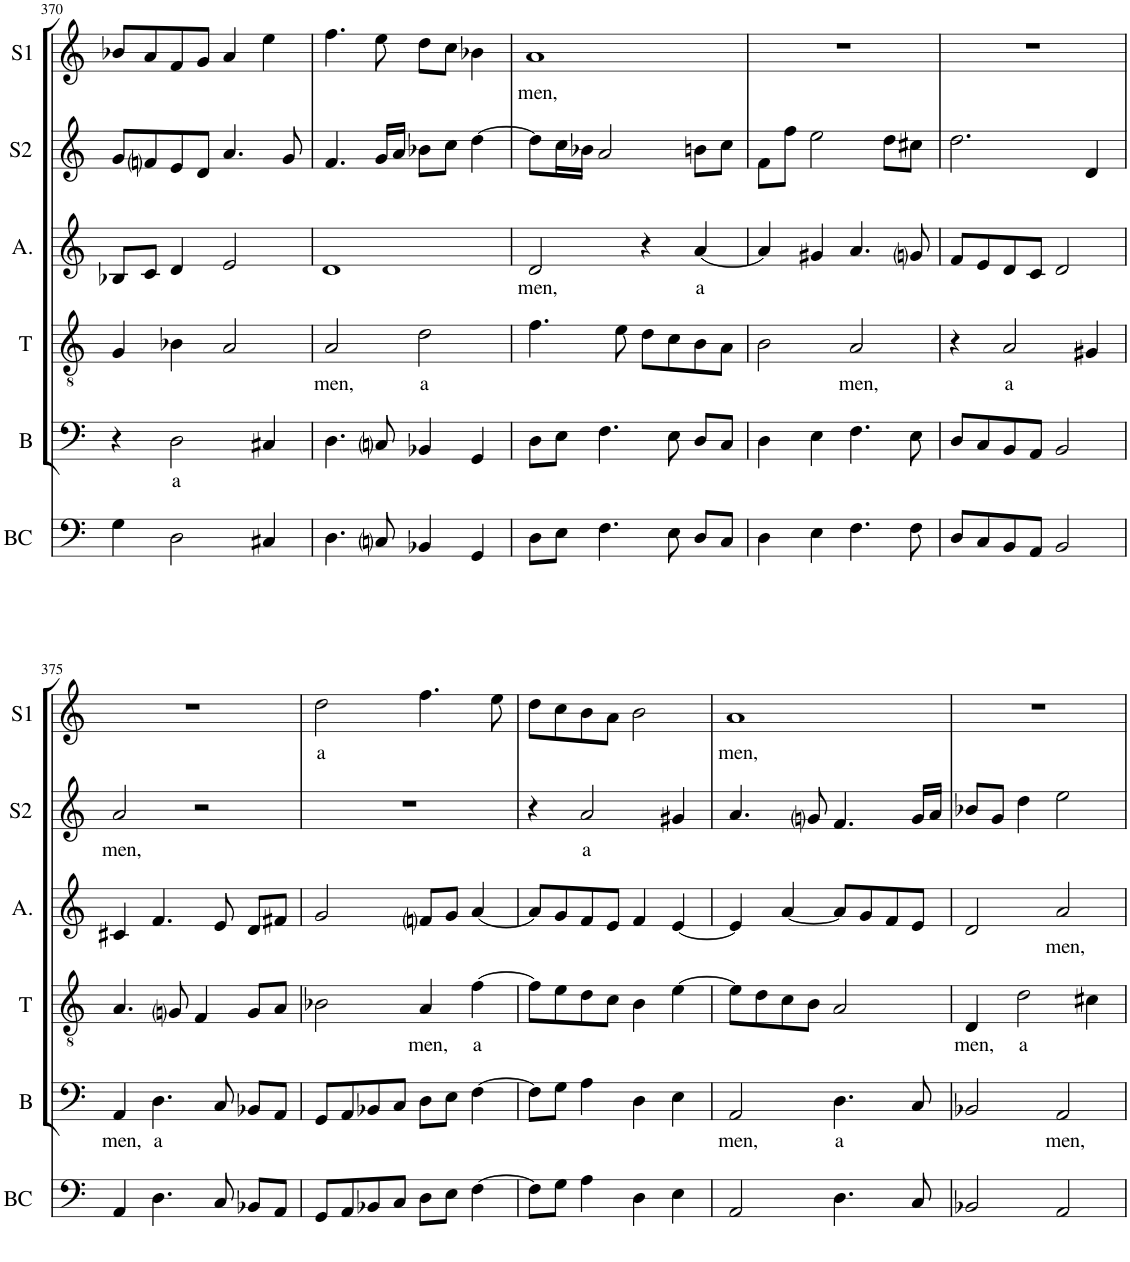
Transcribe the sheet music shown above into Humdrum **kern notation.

**kern	**kern	**text	**kern	**text	**kern	**text	**kern	**text	**kern	**text
*part6	*part5	*part5	*part4	*part4	*part3	*part3	*part2	*part2	*part1	*part1
*staff6	*staff5	*staff5	*staff4	*staff4	*staff3	*staff3	*staff2	*staff2	*staff1	*staff1
*I"BC	*I"B	*	*I"T	*	*I"Alto	*	*I"S2	*	*I"S1	*
*I'BC	*I'B	*	*I'T	*	*I'A.	*	*I'S2	*	*I'S1	*
!!LO:PB:g=z
*clefF4	*clefF4	*	*clefGv2	*	*clefG2	*	*clefG2	*	*clefG2	*
*k[]	*k[]	*	*k[]	*	*k[]	*	*k[]	*	*k[]	*
*M4/4	*M4/4	*	*M4/4	*	*M4/4	*	*M4/4	*	*M4/4	*
=370	=370	=370	=370	=370	=370	=370	=370	=370	=370	=370
4G\	4r	.	4G/	.	8B-X/L	.	8g/L	.	8b-X/L	.
.	.	.	.	.	8c/J	.	8fni/	.	8a/	.
!	!	!LO:LY:b	!	!	!	!	!	!	!	!
2D\	2D\	a	4B-X\	.	4d/	.	8e/	.	8f/	.
.	.	.	.	.	.	.	8d/J	.	8g/J	.
.	.	.	2A/	.	2e/	.	4.a/	.	4a/	.
4C#X/	4C#X/	.	.	.	.	.	.	.	4ee\	.
.	.	.	.	.	.	.	8g/	.	.	.
=371	=371	=371	=371	=371	=371	=371	=371	=371	=371	=371
!	!	!	!	!LO:LY:b	!	!	!	!	!	!
4.D\	4.D\	.	2A/	men,	1d	.	4.f/	.	4.ff\	.
8Cni/	8Cni/	.	.	.	.	.	16g/LL	.	8ee\	.
.	.	.	.	.	.	.	16a/JJ	.	.	.
!	!	!	!	!LO:LY:b	!	!	!	!	!	!
4BB-X/	4BB-X/	.	2d\	a	.	.	8b-X\L	.	8dd\L	.
.	.	.	.	.	.	.	8cc\J	.	8cc\J	.
4GG/	4GG/	.	.	.	.	.	[4dd\	.	4b-X\	.
=372	=372	=372	=372	=372	=372	=372	=372	=372	=372	=372
!	!	!	!	!	!	!LO:LY:b	!	!	!	!LO:LY:b
8D\L	8D\L	.	4.f\	.	2d/	men,	8dd\L]	.	1a	men,
8E\J	8E\J	.	.	.	.	.	16cc\L	.	.	.
.	.	.	.	.	.	.	16b-X\JJ	.	.	.
4.F\	4.F\	.	.	.	.	.	2a/	.	.	.
.	.	.	8e\	.	.	.	.	.	.	.
.	.	.	8d\L	.	4r	.	.	.	.	.
8E\	8E\	.	8c\	.	.	.	.	.	.	.
!	!	!	!	!	!	!LO:LY:b	!	!	!	!
8D/L	8D/L	.	8B\	.	[4a/	a	8bn\L	.	.	.
8C/J	8C/J	.	8A\J	.	.	.	8cc\J	.	.	.
=373	=373	=373	=373	=373	=373	=373	=373	=373	=373	=373
4D\	4D\	.	2B\	.	4a/]	.	8f\L	.	1r	.
.	.	.	.	.	.	.	8ff\J	.	.	.
4E\	4E\	.	.	.	4g#X/	.	2ee\	.	.	.
!	!	!	!	!LO:LY:b	!	!	!	!	!	!
4.F\	4.F\	.	2A/	men,	4.a/	.	.	.	.	.
.	.	.	.	.	.	.	8dd\L	.	.	.
8F\	8E\	.	.	.	8gni/	.	8cc#X\J	.	.	.
=374	=374	=374	=374	=374	=374	=374	=374	=374	=374	=374
8D/L	8D/L	.	4r	.	8f/L	.	2.dd\	.	1r	.
8C/	8C/	.	.	.	8e/	.	.	.	.	.
!	!	!	!	!LO:LY:b	!	!	!	!	!	!
8BB/	8BB/	.	2A/	a	8d/	.	.	.	.	.
8AA/J	8AA/J	.	.	.	8c/J	.	.	.	.	.
2BB/	2BB/	.	.	.	2d/	.	.	.	.	.
.	.	.	4G#X/	.	.	.	4d/	.	.	.
!!LO:LB:g=z
=375	=375	=375	=375	=375	=375	=375	=375	=375	=375	=375
!	!	!LO:LY:b	!	!	!	!	!	!LO:LY:b	!	!
4AA/	4AA/	men,	4.A/	.	4c#X/	.	2a/	men,	1r	.
!	!	!LO:LY:b	!	!	!	!	!	!	!	!
4.D\	4.D\	a	.	.	4.f/	.	.	.	.	.
.	.	.	8Gni/	.	.	.	.	.	.	.
.	.	.	4F/	.	.	.	2r	.	.	.
8C/	8C/	.	.	.	8e/	.	.	.	.	.
8BB-X/L	8BB-X/L	.	8G/L	.	8d/L	.	.	.	.	.
8AA/J	8AA/J	.	8A/J	.	8f#X/J	.	.	.	.	.
=376	=376	=376	=376	=376	=376	=376	=376	=376	=376	=376
!	!	!	!	!	!	!	!	!	!	!LO:LY:b
8GG/L	8GG/L	.	2B-X\	.	2g/	.	1r	.	2dd\	a
8AA/	8AA/	.	.	.	.	.	.	.	.	.
8BB-X/	8BB-X/	.	.	.	.	.	.	.	.	.
8C/J	8C/J	.	.	.	.	.	.	.	.	.
!	!	!	!	!LO:LY:b	!	!	!	!	!	!
8D\L	8D\L	.	4A/	men,	8fni/L	.	.	.	4.ff\	.
8E\J	8E\J	.	.	.	8g/J	.	.	.	.	.
!	!	!	!	!LO:LY:b	!	!	!	!	!	!
[4F\	[4F\	.	[4f\	a	[4a/	.	.	.	.	.
.	.	.	.	.	.	.	.	.	8ee\	.
=377	=377	=377	=377	=377	=377	=377	=377	=377	=377	=377
8F\L]	8F\L]	.	8f\L]	.	8a/L]	.	4r	.	8dd\L	.
8G\J	8G\J	.	8e\	.	8g/	.	.	.	8cc\	.
!	!	!	!	!	!	!	!	!LO:LY:b	!	!
4A\	4A\	.	8d\	.	8f/	.	2a/	a	8b\	.
.	.	.	8c\J	.	8e/J	.	.	.	8a\J	.
4D\	4D\	.	4B\	.	4f/	.	.	.	2b\	.
4E\	4E\	.	[4e\	.	[4e/	.	4g#X/	.	.	.
=378	=378	=378	=378	=378	=378	=378	=378	=378	=378	=378
!	!	!LO:LY:b	!	!	!	!	!	!	!	!LO:LY:b
2AA/	2AA/	men,	8e\L]	.	4e/]	.	4.a/	.	1a	men,
.	.	.	8d\	.	.	.	.	.	.	.
.	.	.	8c\	.	[4a/	.	.	.	.	.
.	.	.	8B\J	.	.	.	8gni/	.	.	.
!	!	!LO:LY:b	!	!	!	!	!	!	!	!
4.D\	4.D\	a	2A/	.	8a/L]	.	4.f/	.	.	.
.	.	.	.	.	8g/	.	.	.	.	.
.	.	.	.	.	8f/	.	.	.	.	.
8C/	8C/	.	.	.	8e/J	.	16g/LL	.	.	.
.	.	.	.	.	.	.	16a/JJ	.	.	.
=379	=379	=379	=379	=379	=379	=379	=379	=379	=379	=379
!	!	!	!	!LO:LY:b	!	!	!	!	!	!
2BB-X/	2BB-X/	.	4D/	men,	2d/	.	8b-X/L	.	1r	.
.	.	.	.	.	.	.	8g/J	.	.	.
!	!	!	!	!LO:LY:b	!	!	!	!	!	!
.	.	.	2d\	a	.	.	4dd\	.	.	.
!	!	!LO:LY:b	!	!	!	!LO:LY:b	!	!	!	!
2AA/	2AA/	men,	.	.	2a/	men,	2ee\	.	.	.
.	.	.	4c#X\	.	.	.	.	.	.	.
=	=	=	=	=	=	=	=	=	=	=
*-	*-	*-	*-	*-	*-	*-	*-	*-	*-	*-
